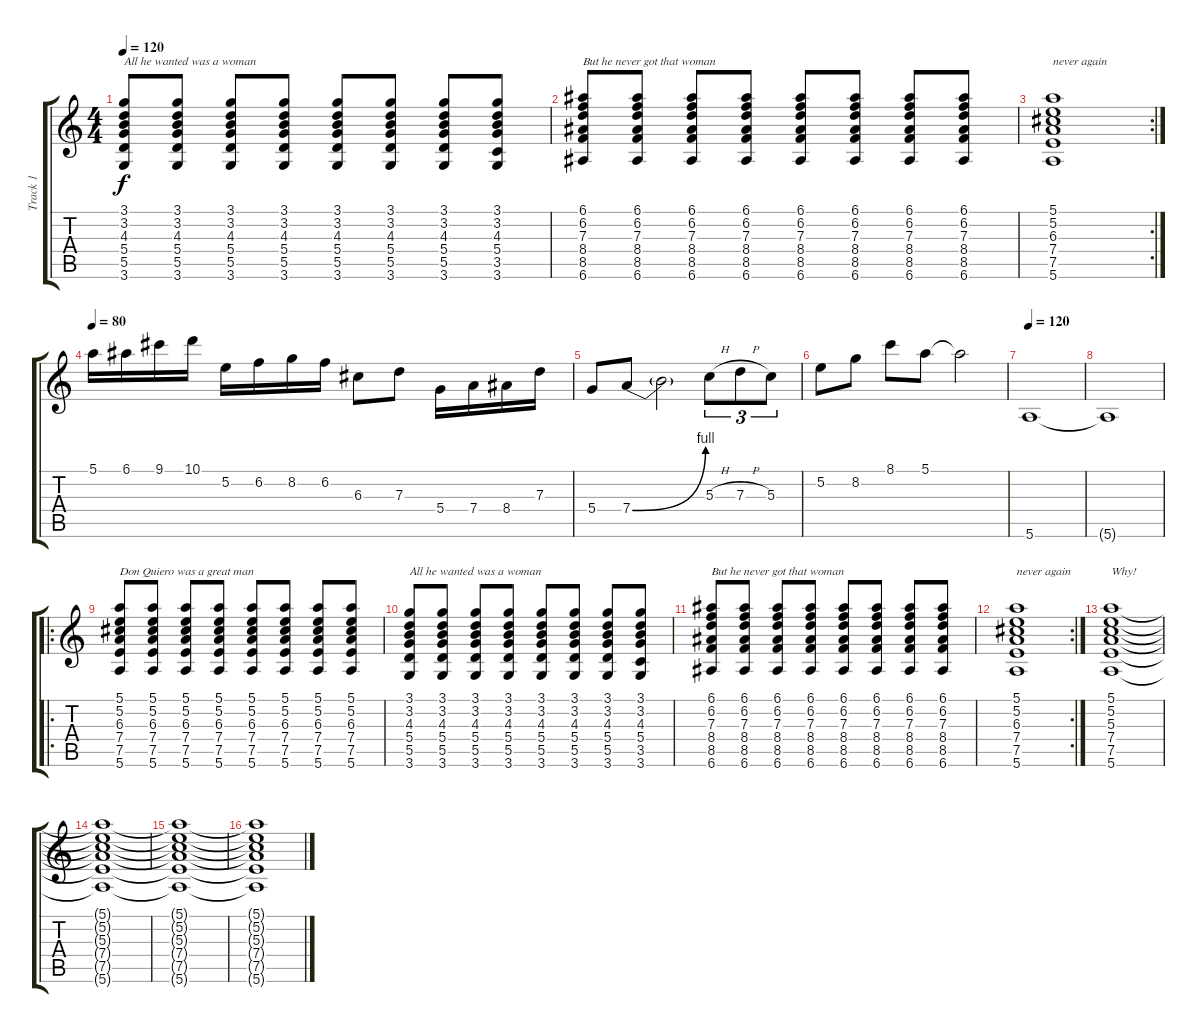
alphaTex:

\track ("Track 1" "Track 1") {instrument electricguitarclean}
\staff {score tabs}
\tuning (E4 B3 G3 D3 A2 E2) {hide}
\ts (4 4)
\tempo 120
\clef g2
\ks c
(3.1 3.2 4.3 5.4 5.5 3.6).8{txt "All he wanted was a woman" dy f} (3.1 3.2 4.3 5.4 5.5 3.6).8 (3.1 3.2 4.3 5.4 5.5 3.6).8 (3.1 3.2 4.3 5.4 5.5 3.6).8 (3.1 3.2 4.3 5.4 5.5 3.6).8 (3.1 3.2 4.3 5.4 5.5 3.6).8 (3.1 3.2 4.3 5.4 5.5 3.6).8 (3.1 3.2 4.3 5.4 3.5 3.6).8 |
(6.1 6.2 7.3 8.4 8.5 6.6).8{txt "But he never got that woman"} (6.1 6.2 7.3 8.4 8.5 6.6).8 (6.1 6.2 7.3 8.4 8.5 6.6).8 (6.1 6.2 7.3 8.4 8.5 6.6).8 (6.1 6.2 7.3 8.4 8.5 6.6).8 (6.1 6.2 7.3 8.4 8.5 6.6).8 (6.1 6.2 7.3 8.4 8.5 6.6).8 (6.1 6.2 7.3 8.4 8.5 6.6).8 |
\rc 2
(5.1 5.2 6.3 7.4 7.5 5.6).1{txt "never again"} |
\tempo 80
5.1.16 6.1.16 9.1.16 10.1.16 5.2.16 6.2.16 8.2.16 6.2.16 6.3.8 7.3.8 5.4.16 7.4.16 8.4.16 7.3.16 |
5.4.8 7.4{be (bend 0 0 60 4)}.8 7.4{t}.2 5.3{h}.8{tu (3 2)} 7.3{h}.8{tu (3 2)} 5.3.8{tu (3 2)} |
5.2.8 8.2.8 8.1.8 5.1.8 5.1{t}.2 |
\tempo 120
5.6.1 |
5.6{t}.1 |
\ro
(5.1 5.2 6.3 7.4 7.5 5.6).8{txt "Don Quiero was a great man"} (5.1 5.2 6.3 7.4 7.5 5.6).8 (5.1 5.2 6.3 7.4 7.5 5.6).8 (5.1 5.2 6.3 7.4 7.5 5.6).8 (5.1 5.2 6.3 7.4 7.5 5.6).8 (5.1 5.2 6.3 7.4 7.5 5.6).8 (5.1 5.2 6.3 7.4 7.5 5.6).8 (5.1 5.2 6.3 7.4 7.5 5.6).8 |
(3.1 3.2 4.3 5.4 5.5 3.6).8{txt "All he wanted was a woman"} (3.1 3.2 4.3 5.4 5.5 3.6).8 (3.1 3.2 4.3 5.4 5.5 3.6).8 (3.1 3.2 4.3 5.4 5.5 3.6).8 (3.1 3.2 4.3 5.4 5.5 3.6).8 (3.1 3.2 4.3 5.4 5.5 3.6).8 (3.1 3.2 4.3 5.4 5.5 3.6).8 (3.1 3.2 4.3 5.4 3.5 3.6).8 |
(6.1 6.2 7.3 8.4 8.5 6.6).8{txt "But he never got that woman"} (6.1 6.2 7.3 8.4 8.5 6.6).8 (6.1 6.2 7.3 8.4 8.5 6.6).8 (6.1 6.2 7.3 8.4 8.5 6.6).8 (6.1 6.2 7.3 8.4 8.5 6.6).8 (6.1 6.2 7.3 8.4 8.5 6.6).8 (6.1 6.2 7.3 8.4 8.5 6.6).8 (6.1 6.2 7.3 8.4 8.5 6.6).8 |
\rc 2
(5.1 5.2 6.3 7.4 7.5 5.6).1{txt "never again"} |
(5.1 5.2 5.3 7.4 7.5 5.6).1{txt "Why!"} |
(5.1{t} 5.2{t} 5.3{t} 7.4{t} 7.5{t} 5.6{t}).1 |
(5.1{t} 5.2{t} 5.3{t} 7.4{t} 7.5{t} 5.6{t}).1 |
(5.1{t} 5.2{t} 5.3{t} 7.4{t} 7.5{t} 5.6{t}).1
